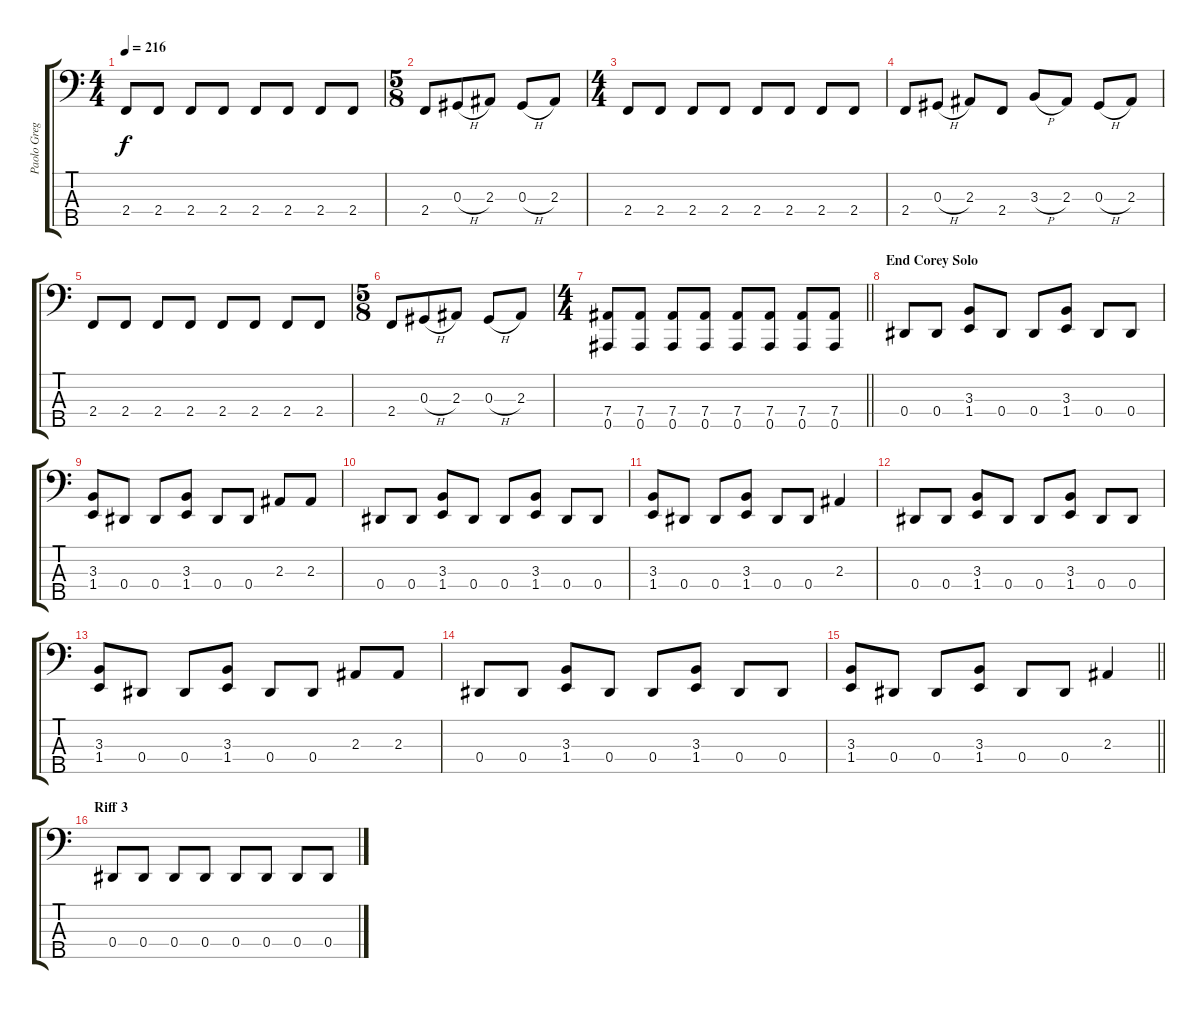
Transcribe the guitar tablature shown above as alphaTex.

\track ("Paolo Gregoletto (Bass Guitar)" "Paolo Greg") {instrument electricbasspick}
\staff {score tabs}
\tuning (Gb2 Db2 Ab1 Eb1 Bb0) {hide}
\ts (4 4)
\tempo 216
\clef f4
\ks c
2.4.8{dy f} 2.4.8 2.4.8 2.4.8 2.4.8 2.4.8 2.4.8 2.4.8 |
\ts (5 8)
2.4.8 0.3{h}.8 2.3.8 0.3{h}.8 2.3.8 |
\ts (4 4)
2.4.8 2.4.8 2.4.8 2.4.8 2.4.8 2.4.8 2.4.8 2.4.8 |
2.4.8 0.3{h}.8 2.3.8 2.4.8 3.3{h}.8 2.3.8 0.3{h}.8 2.3.8 |
2.4.8 2.4.8 2.4.8 2.4.8 2.4.8 2.4.8 2.4.8 2.4.8 |
\ts (5 8)
2.4.8 0.3{h}.8 2.3.8 0.3{h}.8 2.3.8 |
\ts (4 4)
\barLineRight lightlight
(7.4 0.5).8 (7.4 0.5).8 (7.4 0.5).8 (7.4 0.5).8 (7.4 0.5).8 (7.4 0.5).8 (7.4 0.5).8 (7.4 0.5).8 |
\section ("" "End Corey Solo")
0.4.8 0.4.8 (3.3 1.4).8 0.4.8 0.4.8 (3.3 1.4).8 0.4.8 0.4.8 |
(3.3 1.4).8 0.4.8 0.4.8 (3.3 1.4).8 0.4.8 0.4.8 2.3.8 2.3.8 |
0.4.8 0.4.8 (3.3 1.4).8 0.4.8 0.4.8 (3.3 1.4).8 0.4.8 0.4.8 |
(3.3 1.4).8 0.4.8 0.4.8 (3.3 1.4).8 0.4.8 0.4.8 2.3.4 |
0.4.8 0.4.8 (3.3 1.4).8 0.4.8 0.4.8 (3.3 1.4).8 0.4.8 0.4.8 |
(3.3 1.4).8 0.4.8 0.4.8 (3.3 1.4).8 0.4.8 0.4.8 2.3.8 2.3.8 |
0.4.8 0.4.8 (3.3 1.4).8 0.4.8 0.4.8 (3.3 1.4).8 0.4.8 0.4.8 |
\barLineRight lightlight
(3.3 1.4).8 0.4.8 0.4.8 (3.3 1.4).8 0.4.8 0.4.8 2.3.4 |
\section ("" "Riff 3")
0.4.8 0.4.8 0.4.8 0.4.8 0.4.8 0.4.8 0.4.8 0.4.8
